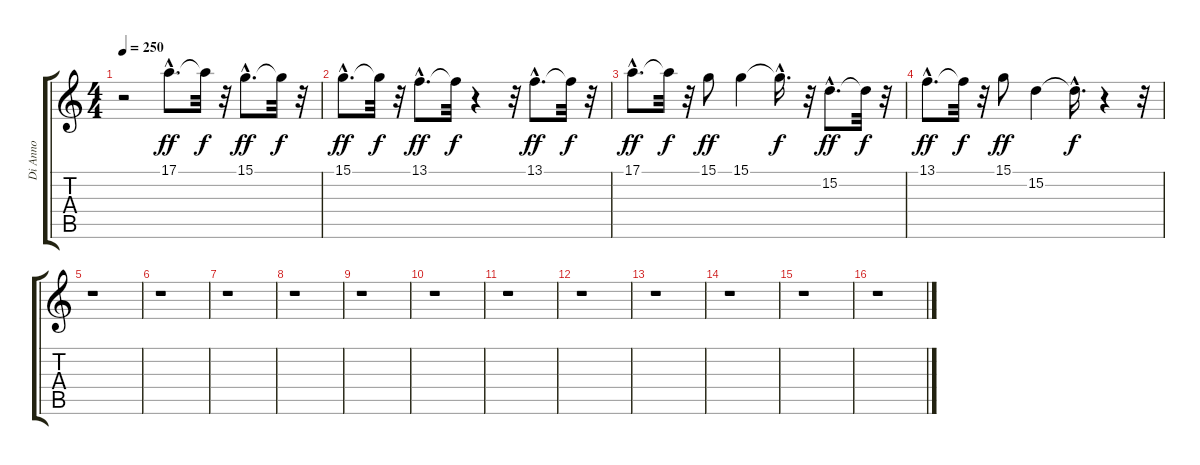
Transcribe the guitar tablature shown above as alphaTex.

\track ("Di Anno" "Di Anno") {instrument choiraahs}
\staff {score tabs}
\tuning (E4 B3 G3 D3 A2 E2) {hide}
\ts (4 4)
\tempo 250
\clef g2
\ks c
r.2{dy f} 17.1{hac}.8{d dy ff} 17.1{t}.32{dy f} r.32 15.1{hac}.8{d dy ff} 15.1{t}.32{dy f} r.32 |
15.1{hac}.8{d dy ff} 15.1{t}.32{dy f} r.32 13.1{hac}.8{d dy ff} 13.1{t}.32{dy f} r.4 r.32 13.1{hac}.8{d dy ff} 13.1{t}.32{dy f} r.32 |
17.1{hac}.8{d dy ff} 17.1{t}.32{dy f} r.32 15.1.8{dy ff} 15.1.4 15.1{hac t}.16{d dy f} r.32 15.2{hac}.8{d dy ff} 15.2{t}.32{dy f} r.32 |
13.1{hac}.8{d dy ff} 13.1{t}.32{dy f} r.32 15.1.8{dy ff} 15.2.4 15.2{hac t}.16{d dy f} r.4 r.32 |
r.1 |
r.1 |
r.1 |
r.1 |
r.1 |
r.1 |
r.1 |
r.1 |
r.1 |
r.1 |
r.1 |
r.1
